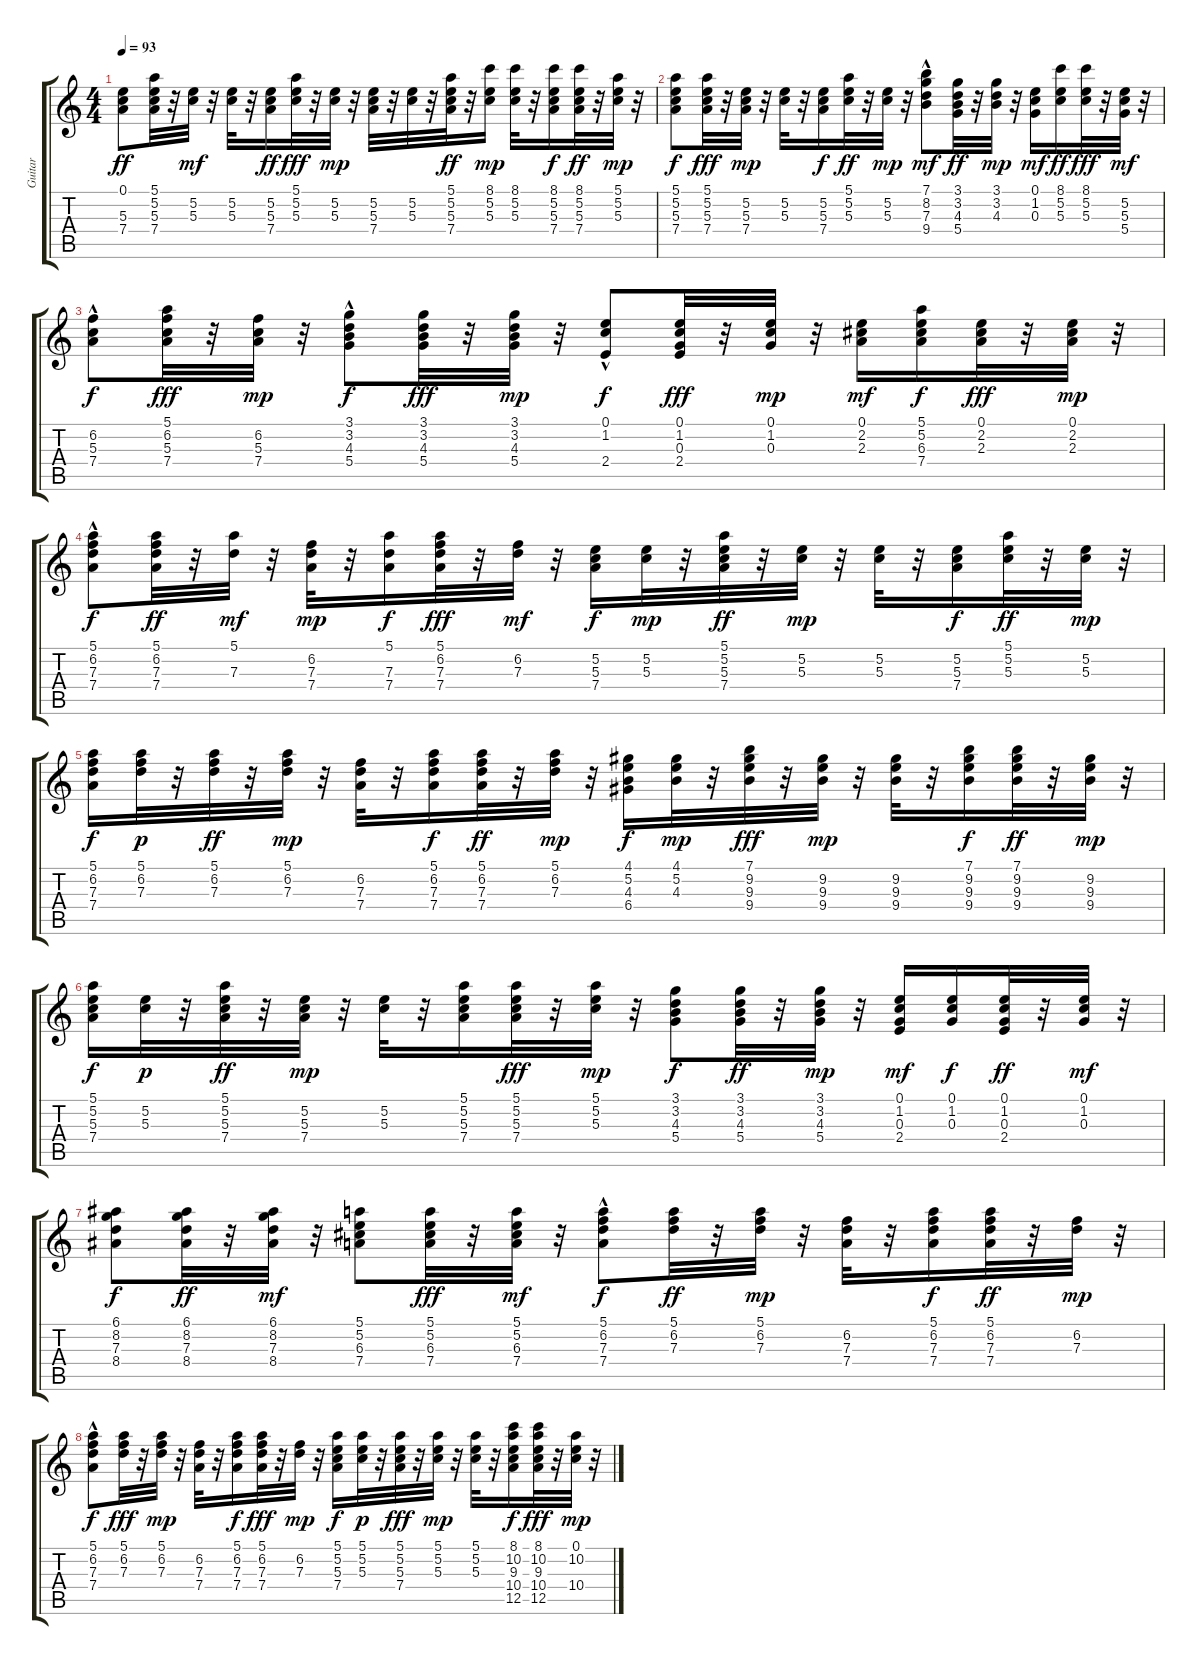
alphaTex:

\track ("Guitar" "Guitar") {instrument acousticguitarsteel}
\staff {score tabs}
\tuning (E4 B3 G3 D3 A2 E2) {hide}
\ts (4 4)
\tempo 93
\clef g2
\ks c
(0.1 5.3 7.4).8{dy ff} (5.1 5.2 5.3 7.4).32 r.32 (5.2 5.3).32{dy mf} r.32 (5.2 5.3).32 r.32 (5.2 5.3 7.4).16{dy ff} (5.1 5.2 5.3).32{dy fff} r.32 (5.2 5.3).32{dy mp} r.32 (5.2 5.3 7.4).32 r.32 (5.2 5.3).32 r.32 (5.1 5.2 5.3 7.4).32{dy ff} r.32 (8.1 5.2 5.3).16{dy mp} (8.1 5.2 5.3).32 r.32 (8.1 5.2 5.3 7.4).16{dy f} (8.1 5.2 5.3 7.4).32{dy ff} r.32 (5.1 5.2 5.3).32{dy mp} r.32 |
(5.1 5.2 5.3 7.4).8{dy f} (5.1 5.2 5.3 7.4).32{dy fff} r.32 (5.2 5.3 7.4).32{dy mp} r.32 (5.2 5.3).32 r.32 (5.2 5.3 7.4).16{dy f} (5.1 5.2 5.3).32{dy ff} r.32 (5.2 5.3).32{dy mp} r.32 (7.1{hac} 8.2{hac} 7.3 9.4).8{dy mf} (3.1 3.2 4.3 5.4).32{dy ff} r.32 (3.1 3.2 4.3).32{dy mp} r.32 (0.1 1.2 0.3).16{dy mf} (8.1 5.2 5.3).16{dy ff} (8.1 5.2 5.3).32{dy fff} r.32 (5.2 5.3 5.4).32{dy mf} r.32 |
(6.2{hac} 5.3 7.4).8{dy f} (5.1 6.2 5.3 7.4).32{dy fff} r.32 (6.2 5.3 7.4).32{dy mp} r.32 (3.1 3.2{hac} 4.3{hac} 5.4).8{dy f} (3.1 3.2 4.3 5.4).32{dy fff} r.32 (3.1 3.2 4.3 5.4).32{dy mp} r.32 (0.1{hac} 1.2 2.4).8{dy f} (0.1 1.2 0.3 2.4).32{dy fff} r.32 (0.1 1.2 0.3).32{dy mp} r.32 (0.1 2.2 2.3).16{dy mf} (5.1 5.2 6.3 7.4).16{dy f} (0.1 2.2 2.3).32{dy fff} r.32 (0.1 2.2 2.3).32{dy mp} r.32 |
(5.1{hac} 6.2{hac} 7.3 7.4).8{dy f} (5.1 6.2 7.3 7.4).32{dy ff} r.32 (5.1 7.3).32{dy mf} r.32 (6.2 7.3 7.4).32{dy mp} r.32 (5.1 7.3 7.4).16{dy f} (5.1 6.2 7.3 7.4).32{dy fff} r.32 (6.2 7.3).32{dy mf} r.32 (5.2 5.3 7.4).16{dy f} (5.2 5.3).32{dy mp} r.32 (5.1 5.2 5.3 7.4).32{dy ff} r.32 (5.2 5.3).32{dy mp} r.32 (5.2 5.3).32 r.32 (5.2 5.3 7.4).16{dy f} (5.1 5.2 5.3).32{dy ff} r.32 (5.2 5.3).32{dy mp} r.32 |
(5.1 6.2 7.3 7.4).16{dy f} (5.1 6.2 7.3).32{dy p} r.32 (5.1 6.2 7.3).32{dy ff} r.32 (5.1 6.2 7.3).32{dy mp} r.32 (6.2 7.3 7.4).32 r.32 (5.1 6.2 7.3 7.4).16{dy f} (5.1 6.2 7.3 7.4).32{dy ff} r.32 (5.1 6.2 7.3).32{dy mp} r.32 (4.1 5.2 4.3 6.4).16{dy f} (4.1 5.2 4.3).32{dy mp} r.32 (7.1 9.2 9.3 9.4).32{dy fff} r.32 (9.2 9.3 9.4).32{dy mp} r.32 (9.2 9.3 9.4).32 r.32 (7.1 9.2 9.3 9.4).16{dy f} (7.1 9.2 9.3 9.4).32{dy ff} r.32 (9.2 9.3 9.4).32{dy mp} r.32 |
(5.1 5.2 5.3 7.4).16{dy f} (5.2 5.3).32{dy p} r.32 (5.1 5.2 5.3 7.4).32{dy ff} r.32 (5.2 5.3 7.4).32{dy mp} r.32 (5.2 5.3).32 r.32 (5.1 5.2 5.3 7.4).16 (5.1 5.2 5.3 7.4).32{dy fff} r.32 (5.1 5.2 5.3).32{dy mp} r.32 (3.1 3.2 4.3 5.4).8{dy f} (3.1 3.2 4.3 5.4).32{dy ff} r.32 (3.1 3.2 4.3 5.4).32{dy mp} r.32 (0.1 1.2 0.3 2.4).16{dy mf} (0.1 1.2 0.3).16{dy f} (0.1 1.2 0.3 2.4).32{dy ff} r.32 (0.1 1.2 0.3).32{dy mf} r.32 |
(6.1 8.2 7.3 8.4).8{dy f} (6.1 8.2 7.3 8.4).32{dy ff} r.32 (6.1 8.2 7.3 8.4).32{dy mf} r.32 (5.1 5.2 6.3 7.4).8 (5.1 5.2 6.3 7.4).32{dy fff} r.32 (5.1 5.2 6.3 7.4).32{dy mf} r.32 (5.1 6.2{hac} 7.3 7.4).8{dy f} (5.1 6.2 7.3).32{dy ff} r.32 (5.1 6.2 7.3).32{dy mp} r.32 (6.2 7.3 7.4).32 r.32 (5.1 6.2 7.3 7.4).16{dy f} (5.1 6.2 7.3 7.4).32{dy ff} r.32 (6.2 7.3).32{dy mp} r.32 |
(5.1 6.2{hac} 7.3{hac} 7.4).8{dy f} (5.1 6.2 7.3).32{dy fff} r.32 (5.1 6.2 7.3).32{dy mp} r.32 (6.2 7.3 7.4).32 r.32 (5.1 6.2 7.3 7.4).16{dy f} (5.1 6.2 7.3 7.4).32{dy fff} r.32 (6.2 7.3).32{dy mp} r.32 (5.1 5.2 5.3 7.4).16{dy f} (5.1 5.2 5.3).32{dy p} r.32 (5.1 5.2 5.3 7.4).32{dy fff} r.32 (5.1 5.2 5.3).32{dy mp} r.32 (5.1 5.2 5.3).32 r.32 (8.1 10.2 9.3 10.4 12.5).16{dy f} (8.1 10.2 9.3 10.4 12.5).32{dy fff} r.32 (0.1 10.2 10.4).32{dy mp} r.32
